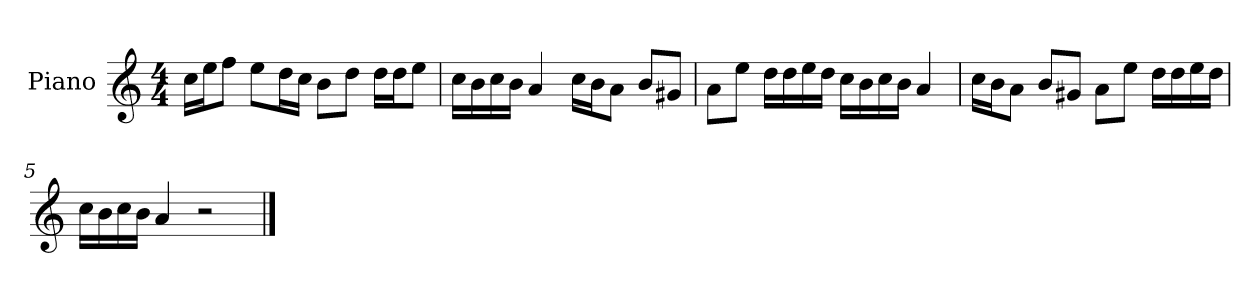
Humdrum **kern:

**kern
*part1
*staff1
*I"Piano
*I'P-no
*clefG2
*k[]
*M4/4
*MM90
=1
16cc\LL
16ee\J
8ff\J
8ee\L
16dd\L
16cc\JJ
8b\L
8dd\J
16dd\LL
16dd\J
8ee\J
=2
16cc\LL
16b\
16cc\
16b\JJ
4a/
16cc\LL
16b\J
8a\J
8b/L
8g#X/J
=3
8a\L
8ee\J
16dd\LL
16dd\
16ee\
16dd\JJ
16cc\LL
16b\
16cc\
16b\JJ
4a/
!!LO:LB:g=z
=4
16cc\LL
16b\J
8a\J
8b/L
8g#X/J
8a\L
8ee\J
16dd\LL
16dd\
16ee\
16dd\JJ
=5
16cc\LL
16b\
16cc\
16b\JJ
4a/
2r
==
*-
